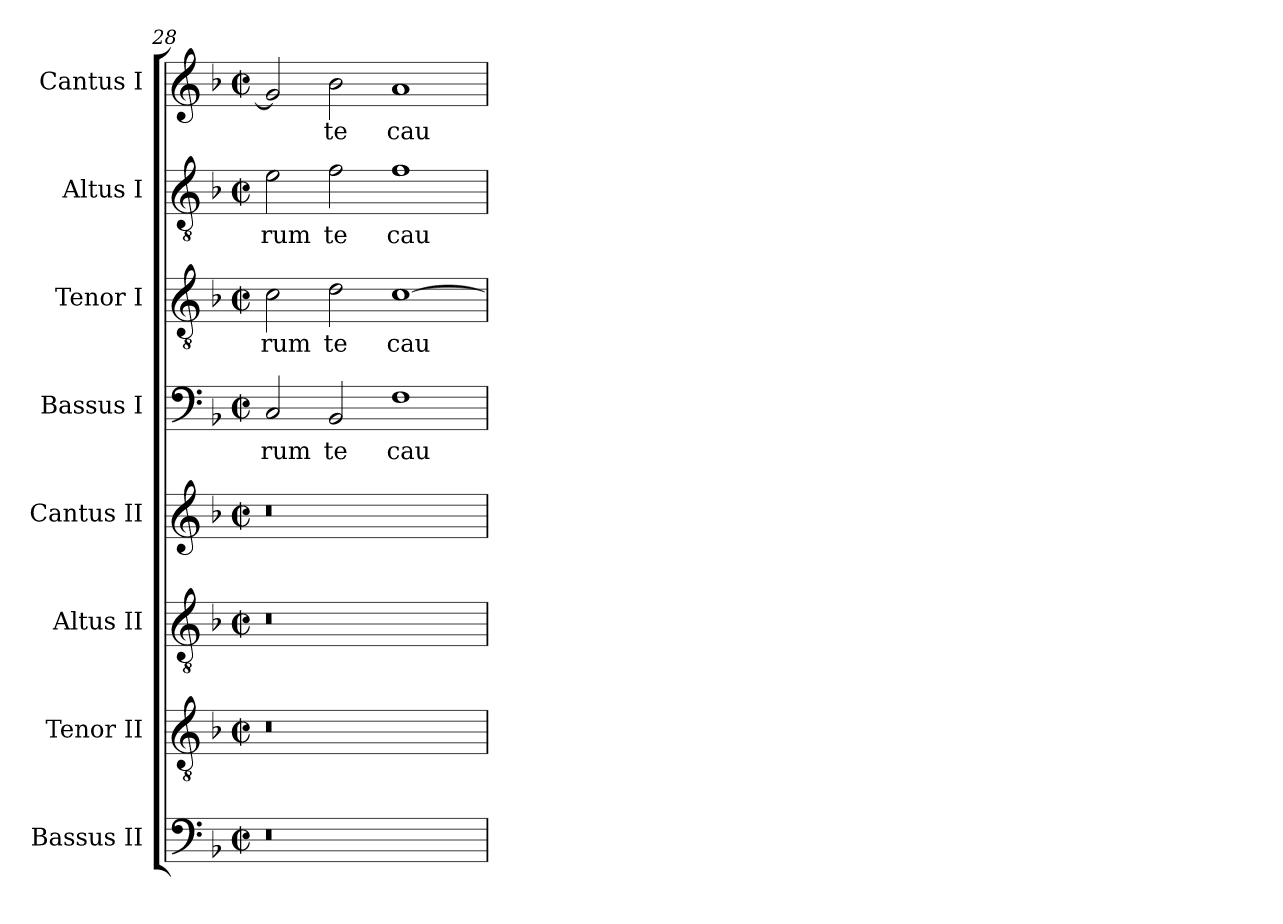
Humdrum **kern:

**kern	**kern	**kern	**kern	**kern	**text	**kern	**text	**kern	**text	**kern	**text
*part8	*part7	*part6	*part5	*part4	*part4	*part3	*part3	*part2	*part2	*part1	*part1
*staff8	*staff7	*staff6	*staff5	*staff4	*staff4	*staff3	*staff3	*staff2	*staff2	*staff1	*staff1
*I"Bassus II	*I"Tenor II	*I"Altus II	*I"Cantus II	*I"Bassus I	*	*I"Tenor I	*	*I"Altus I	*	*I"Cantus I	*
*clefF4	*clefGv2	*clefGv2	*clefG2	*clefF4	*	*clefGv2	*	*clefGv2	*	*clefG2	*
*k[b-]	*k[b-]	*k[b-]	*k[b-]	*k[b-]	*	*k[b-]	*	*k[b-]	*	*k[b-]	*
*F:	*F:	*F:	*F:	*F:	*	*F:	*	*F:	*	*F:	*
*M2/2	*M2/2	*M2/2	*M2/2	*M2/2	*	*M2/2	*	*M2/2	*	*M2/2	*
*met(c|)	*met(c|)	*met(c|)	*met(c|)	*met(c|)	*	*met(c|)	*	*met(c|)	*	*met(c|)	*
=28	=28	=28	=28	=28	=28	=28	=28	=28	=28	=28	=28
!	!	!	!	!	!LO:LY:b:cj	!	!LO:LY:b:cj	!	!LO:LY:b:cj	!	!
0r	0r	0r	0r	2C/	rum	2c\	rum	2e\	rum	2g/]	.
!	!	!	!	!	!LO:LY:b:cj	!	!LO:LY:b:cj	!	!LO:LY:b:cj	!	!LO:LY:b:cj
.	.	.	.	2BB-/	te	2d\	te	2f\	te	2b-\	te
!	!	!	!	!	!LO:LY:b:cj	!	!LO:LY:b:cj	!	!LO:LY:b:cj	!	!LO:LY:b:cj
.	.	.	.	1F	cau	[>1c	cau-	1f	cau-	1a	cau
=	=	=	=	=	=	=	=	=	=	=	=
*-	*-	*-	*-	*-	*-	*-	*-	*-	*-	*-	*-
